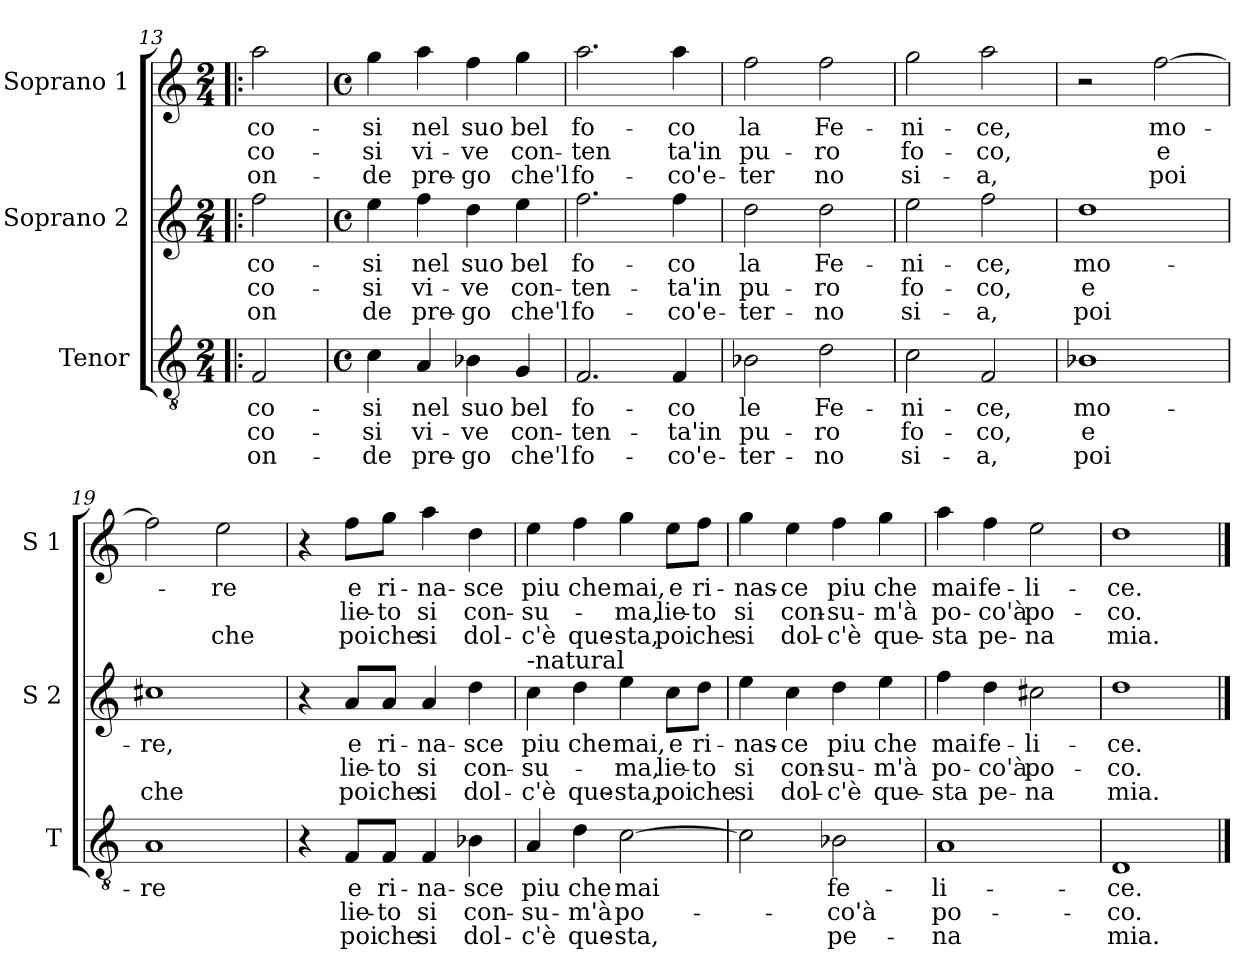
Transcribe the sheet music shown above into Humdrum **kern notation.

**kern	**text	**text	**text	**kern	**text	**text	**text	**kern	**text	**text	**text
*part3	*part3	*part3	*part3	*part2	*part2	*part2	*part2	*part1	*part1	*part1	*part1
*staff3	*staff3	*staff3	*staff3	*staff2	*staff2	*staff2	*staff2	*staff1	*staff1	*staff1	*staff1
*I"Tenor	*	*	*	*I"Soprano 2	*	*	*	*I"Soprano 1	*	*	*
*I'T	*	*	*	*I'S 2	*	*	*	*I'S 1	*	*	*
!!LO:PB:g=z
*clefGv2	*	*	*	*clefG2	*	*	*	*clefG2	*	*	*
*k[]	*	*	*	*k[]	*	*	*	*k[]	*	*	*
*M2/4	*	*	*	*M2/4	*	*	*	*M2/4	*	*	*
=13!|:	=13!|:	=13!|:	=13!|:	=13!|:	=13!|:	=13!|:	=13!|:	=13!|:	=13!|:	=13!|:	=13!|:
!	!LO:LY:b	!LO:LY:b	!LO:LY:b	!	!LO:LY:b	!LO:LY:b	!LO:LY:b	!	!LO:LY:b	!LO:LY:b	!LO:LY:b
2F/	co-	co-	on-	2ff\	co-	co-	on	2aa\	co-	co-	on-
=14	=14	=14	=14	=14	=14	=14	=14	=14	=14	=14	=14
*M4/4	*	*	*	*M4/4	*	*	*	*M4/4	*	*	*
*met(c)	*	*	*	*met(c)	*	*	*	*met(c)	*	*	*
!	!LO:LY:b	!LO:LY:b	!LO:LY:b	!	!LO:LY:b	!LO:LY:b	!LO:LY:b	!	!LO:LY:b	!LO:LY:b	!LO:LY:b
4c\	-si	-si	-de	4ee\	-si	-si	de	4gg\	-si	-si	-de
!	!LO:LY:b	!LO:LY:b	!LO:LY:b	!	!LO:LY:b	!LO:LY:b	!LO:LY:b	!	!LO:LY:b	!LO:LY:b	!LO:LY:b
4A/	nel	vi-	pre-	4ff\	nel	vi-	pre-	4aa\	nel	vi-	pre-
!	!LO:LY:b	!LO:LY:b	!LO:LY:b	!	!LO:LY:b	!LO:LY:b	!LO:LY:b	!	!LO:LY:b	!LO:LY:b	!LO:LY:b
4B-X\	suo	-ve	-go	4dd\	suo	-ve	-go	4ff\	suo	-ve	-go
!	!LO:LY:b	!LO:LY:b	!LO:LY:b	!	!LO:LY:b	!LO:LY:b	!LO:LY:b	!	!LO:LY:b	!LO:LY:b	!LO:LY:b
4G/	bel	con-	che'l	4ee\	bel	con-	che'l	4gg\	bel	con-	che'l
=15	=15	=15	=15	=15	=15	=15	=15	=15	=15	=15	=15
!	!LO:LY:b	!LO:LY:b	!LO:LY:b	!	!LO:LY:b	!LO:LY:b	!LO:LY:b	!	!LO:LY:b	!LO:LY:b	!LO:LY:b
2.F/	fo-	-ten-	fo-	2.ff\	fo-	-ten-	fo-	2.aa\	fo-	-ten	fo-
!	!LO:LY:b	!LO:LY:b	!LO:LY:b	!	!LO:LY:b	!LO:LY:b	!LO:LY:b	!	!LO:LY:b	!LO:LY:b	!LO:LY:b
4F/	-co	-ta'in	-co'e-	4ff\	-co	-ta'in	-co'e-	4aa\	-co	ta'in	-co'e-
=16	=16	=16	=16	=16	=16	=16	=16	=16	=16	=16	=16
!	!LO:LY:b	!LO:LY:b	!LO:LY:b	!	!LO:LY:b	!LO:LY:b	!LO:LY:b	!	!LO:LY:b	!LO:LY:b	!LO:LY:b
2B-X\	le	pu-	-ter-	2dd\	la	pu-	-ter-	2ff\	la	pu-	-ter
!	!LO:LY:b	!LO:LY:b	!LO:LY:b	!	!LO:LY:b	!LO:LY:b	!LO:LY:b	!	!LO:LY:b	!LO:LY:b	!LO:LY:b
2d\	Fe-	-ro	-no	2dd\	Fe-	-ro	-no	2ff\	Fe-	-ro	no
=17	=17	=17	=17	=17	=17	=17	=17	=17	=17	=17	=17
!	!LO:LY:b	!LO:LY:b	!LO:LY:b	!	!LO:LY:b	!LO:LY:b	!LO:LY:b	!	!LO:LY:b	!LO:LY:b	!LO:LY:b
2c\	-ni-	fo-	si-	2ee\	-ni-	fo-	si-	2gg\	-ni-	fo-	si-
!	!LO:LY:b	!LO:LY:b	!LO:LY:b	!	!LO:LY:b	!LO:LY:b	!LO:LY:b	!	!LO:LY:b	!LO:LY:b	!LO:LY:b
2F/	-ce,	-co,	-a,	2ff\	-ce,	-co,	-a,	2aa\	-ce,	-co,	-a,
=18	=18	=18	=18	=18	=18	=18	=18	=18	=18	=18	=18
!	!LO:LY:b	!LO:LY:b	!LO:LY:b	!	!LO:LY:b	!LO:LY:b	!LO:LY:b	!	!	!	!
1B-X	mo-	e	poi	1dd	mo-	e	poi	2r	.	.	.
!	!	!	!	!	!	!	!	!	!LO:LY:b	!LO:LY:b	!LO:LY:b
.	.	.	.	.	.	.	.	[2ff\	mo-	e	poi
!!LO:LB:g=z
=19	=19	=19	=19	=19	=19	=19	=19	=19	=19	=19	=19
!	!LO:LY:b	!	!	!	!LO:LY:b	!	!LO:LY:b	!	!	!	!
1A	-re	.	.	1cc#X	-re,	.	che	2ff\]	.	.	.
!	!	!	!	!	!	!	!	!	!LO:LY:b	!	!LO:LY:b
.	.	.	.	.	.	.	.	2ee\	-re	.	che
=20	=20	=20	=20	=20	=20	=20	=20	=20	=20	=20	=20
4r	.	.	.	4r	.	.	.	4r	.	.	.
!	!LO:LY:b	!LO:LY:b	!LO:LY:b	!	!LO:LY:b	!LO:LY:b	!LO:LY:b	!	!LO:LY:b	!LO:LY:b	!LO:LY:b
8F/L	e	lie-	poi	8a/L	e	lie-	poi	8ff\L	e	lie-	poi
!	!LO:LY:b	!LO:LY:b	!LO:LY:b	!	!LO:LY:b	!LO:LY:b	!LO:LY:b	!	!LO:LY:b	!LO:LY:b	!LO:LY:b
8F/J	ri-	-to	che	8a/J	ri-	-to	che	8gg\J	ri-	-to	che
!	!LO:LY:b	!LO:LY:b	!LO:LY:b	!	!LO:LY:b	!LO:LY:b	!LO:LY:b	!	!LO:LY:b	!LO:LY:b	!LO:LY:b
4F/	-na-	si	si	4a/	-na-	si	si	4aa\	-na-	si	si
!	!LO:LY:b	!LO:LY:b	!LO:LY:b	!	!LO:LY:b	!LO:LY:b	!LO:LY:b	!	!LO:LY:b	!LO:LY:b	!LO:LY:b
4B-X\	-sce	con-	dol-	4dd\	-sce	con-	dol-	4dd\	-sce	con-	dol-
=21	=21	=21	=21	=21	=21	=21	=21	=21	=21	=21	=21
!	!	!	!	!LO:TX:a:t=-natural	!	!	!	!	!	!	!
!	!LO:LY:b	!LO:LY:b	!LO:LY:b	!	!LO:LY:b	!LO:LY:b	!LO:LY:b	!	!LO:LY:b	!LO:LY:b	!LO:LY:b
4A/	piu	-su-	-c'è	4cc\	piu	-su-	-c'è	4ee\	piu	-su-	-c'è
!	!LO:LY:b	!LO:LY:b	!LO:LY:b	!	!LO:LY:b	!	!LO:LY:b	!	!LO:LY:b	!	!LO:LY:b
4d\	che	-m'à	que-	4dd\	che	.	que-	4ff\	che	.	que-
!	!LO:LY:b	!LO:LY:b	!LO:LY:b	!	!LO:LY:b	!LO:LY:b	!LO:LY:b	!	!LO:LY:b	!LO:LY:b	!LO:LY:b
[2c\	mai	po-	-sta,	4ee\	mai,	-ma,	-sta,	4gg\	mai,	-ma,	-sta,
!	!	!	!	!	!LO:LY:b	!LO:LY:b	!LO:LY:b	!	!LO:LY:b	!LO:LY:b	!LO:LY:b
.	.	.	.	8cc\L	e	lie-	poi	8ee\L	e	lie-	poi
!	!	!	!	!	!LO:LY:b	!LO:LY:b	!LO:LY:b	!	!LO:LY:b	!LO:LY:b	!LO:LY:b
.	.	.	.	8dd\J	ri-	-to	che	8ff\J	ri-	-to	che
=22	=22	=22	=22	=22	=22	=22	=22	=22	=22	=22	=22
!	!	!	!	!	!LO:LY:b	!LO:LY:b	!LO:LY:b	!	!LO:LY:b	!LO:LY:b	!LO:LY:b
2c\]	.	.	.	4ee\	-nas-	si	si	4gg\	-nas-	si	si
!	!	!	!	!	!LO:LY:b	!LO:LY:b	!LO:LY:b	!	!LO:LY:b	!LO:LY:b	!LO:LY:b
.	.	.	.	4cc\	-ce	con-	dol-	4ee\	-ce	con-	dol-
!	!LO:LY:b	!LO:LY:b	!LO:LY:b	!	!LO:LY:b	!LO:LY:b	!LO:LY:b	!	!LO:LY:b	!LO:LY:b	!LO:LY:b
2B-X\	fe-	-co'à	pe-	4dd\	piu	-su-	-c'è	4ff\	piu	-su-	-c'è
!	!	!	!	!	!LO:LY:b	!LO:LY:b	!LO:LY:b	!	!LO:LY:b	!LO:LY:b	!LO:LY:b
.	.	.	.	4ee\	che	-m'à	que-	4gg\	che	-m'à	que-
=23	=23	=23	=23	=23	=23	=23	=23	=23	=23	=23	=23
!	!LO:LY:b	!LO:LY:b	!LO:LY:b	!	!LO:LY:b	!LO:LY:b	!LO:LY:b	!	!LO:LY:b	!LO:LY:b	!LO:LY:b
1A	-li-	po-	-na	4ff\	mai	po-	-sta	4aa\	mai	po-	-sta
!	!	!	!	!	!LO:LY:b	!LO:LY:b	!LO:LY:b	!	!LO:LY:b	!LO:LY:b	!LO:LY:b
.	.	.	.	4dd\	fe-	-co'à	pe-	4ff\	fe-	-co'à	pe-
!	!	!	!	!	!LO:LY:b	!LO:LY:b	!LO:LY:b	!	!LO:LY:b	!LO:LY:b	!LO:LY:b
.	.	.	.	2cc#X\	-li-	po-	-na	2ee\	-li-	po-	-na
=24	=24	=24	=24	=24	=24	=24	=24	=24	=24	=24	=24
!	!LO:LY:b	!LO:LY:b	!LO:LY:b	!	!LO:LY:b	!LO:LY:b	!LO:LY:b	!	!LO:LY:b	!LO:LY:b	!LO:LY:b
1D	-ce.	-co.	mia.	1dd	-ce.	-co.	mia.	1dd	-ce.	-co.	mia.
==	==	==	==	==	==	==	==	==	==	==	==
*-	*-	*-	*-	*-	*-	*-	*-	*-	*-	*-	*-
